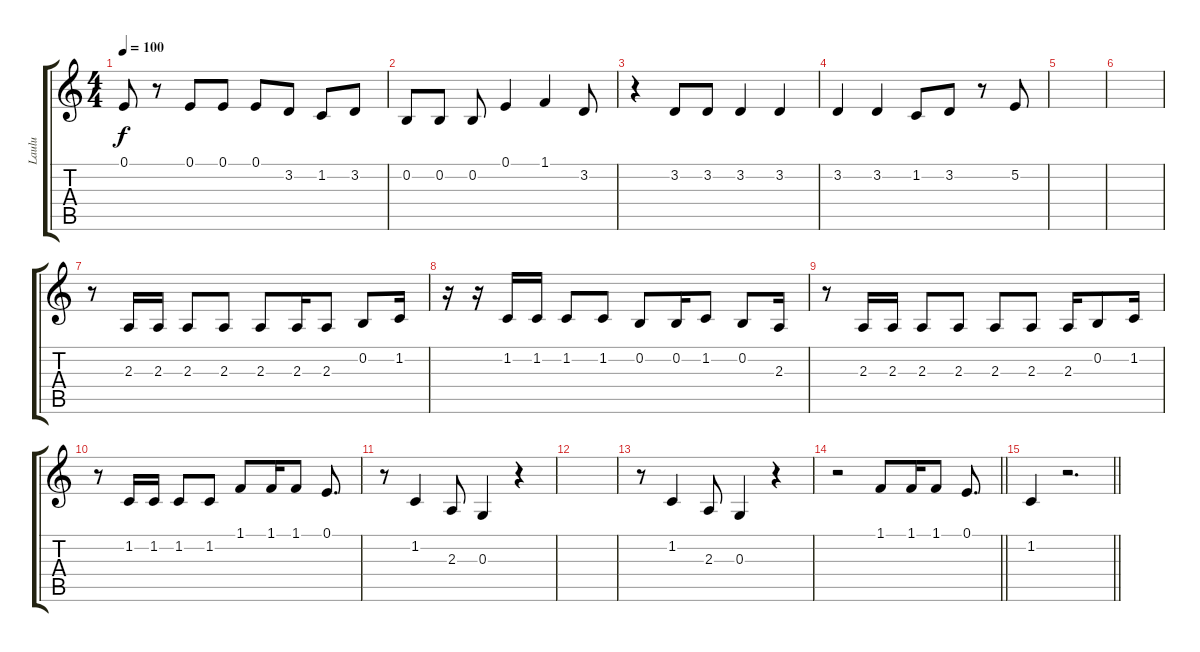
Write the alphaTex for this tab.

\track ("Laulu" "Laulu") {instrument lead6voice}
\staff {score tabs}
\tuning (E4 B3 G3 D3 A2 E2) {hide}
\ts (4 4)
\tempo 100
\clef g2
\ks c
0.1{t}.8{dy f} r.8 0.1.8 0.1.8 0.1.8 3.2.8 1.2.8 3.2.8 |
0.2.8 0.2.8 0.2.8 0.1.4 1.1.4 3.2.8 |
r.4 3.2.8 3.2.8 3.2.4 3.2.4 |
3.2.4 3.2.4 1.2.8 3.2.8 r.8 5.2.8 |
|
|
r.8 2.3.16 2.3.16 2.3.8 2.3.8 2.3.8 2.3.16 2.3.8 0.2.8 1.2.16 |
r.16 r.16 1.2.16 1.2.16 1.2.8 1.2.8 0.2.8 0.2.16 1.2.8 0.2.8 2.3.16 |
r.8 2.3.16 2.3.16 2.3.8 2.3.8 2.3.8 2.3.8 2.3.16 0.2.8 1.2.16 |
r.8 1.2.16 1.2.16 1.2.8 1.2.8 1.1.8 1.1.16 1.1.8 0.1.8{d} |
r.8 1.2.4 2.3.8 0.3.4 r.4 |
|
r.8 1.2.4 2.3.8 0.3.4 r.4 |
\barLineRight lightlight
r.2 1.1.8 1.1.16 1.1.8 0.1.8{d} |
\barLineRight lightlight
1.2.4 r.2{d}
